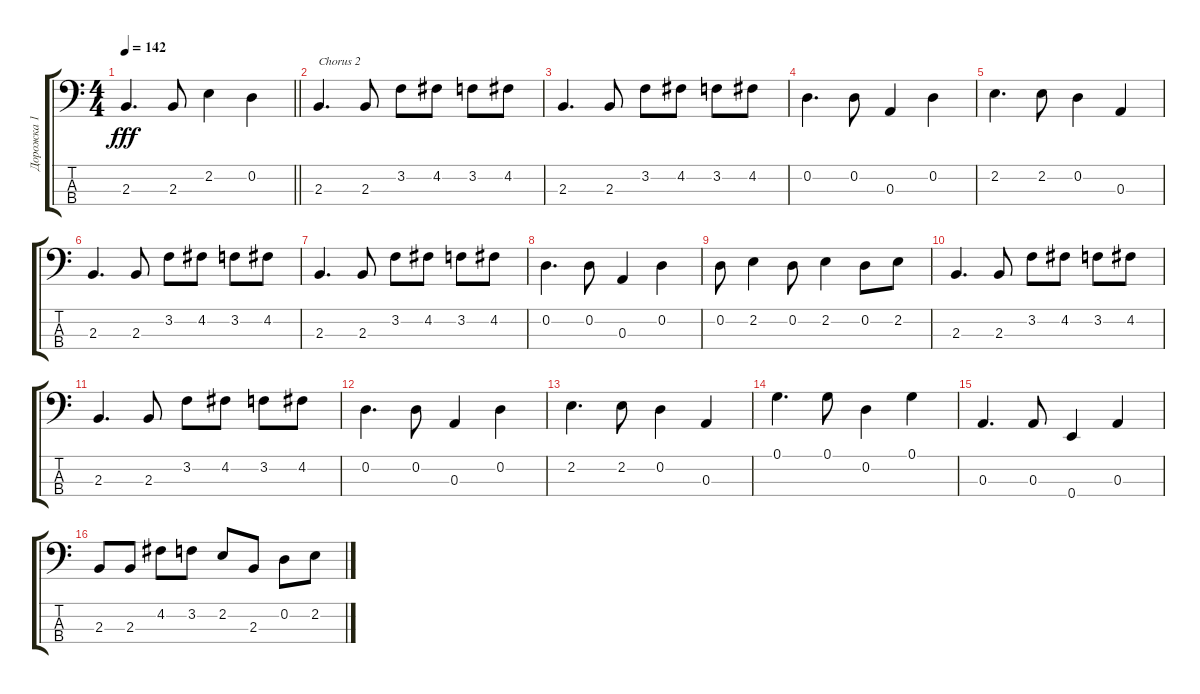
\track ("Дорожка 1" "Дорожка 1") {instrument electricbassfinger}
\staff {score tabs}
\tuning (G2 D2 A1 E1) {hide}
\ts (4 4)
\tempo 142
\clef f4
\barLineRight lightlight
\ks c
2.3.4{d dy fff} 2.3.8 2.2.4 0.2.4 |
2.3.4{d txt "Chorus 2"} 2.3.8 3.2.8 4.2.8 3.2.8 4.2.8 |
2.3.4{d} 2.3.8 3.2.8 4.2.8 3.2.8 4.2.8 |
0.2.4{d} 0.2.8 0.3.4 0.2.4 |
2.2.4{d} 2.2.8 0.2.4 0.3.4 |
2.3.4{d} 2.3.8 3.2.8 4.2.8 3.2.8 4.2.8 |
2.3.4{d} 2.3.8 3.2.8 4.2.8 3.2.8 4.2.8 |
0.2.4{d} 0.2.8 0.3.4 0.2.4 |
0.2.8 2.2.4 0.2.8 2.2.4 0.2.8 2.2.8 |
2.3.4{d} 2.3.8 3.2.8 4.2.8 3.2.8 4.2.8 |
2.3.4{d} 2.3.8 3.2.8 4.2.8 3.2.8 4.2.8 |
0.2.4{d} 0.2.8 0.3.4 0.2.4 |
2.2.4{d} 2.2.8 0.2.4 0.3.4 |
0.1.4{d} 0.1.8 0.2.4 0.1.4 |
0.3.4{d} 0.3.8 0.4.4 0.3.4 |
2.3.8 2.3.8 4.2.8 3.2.8 2.2.8 2.3.8 0.2.8 2.2.8
